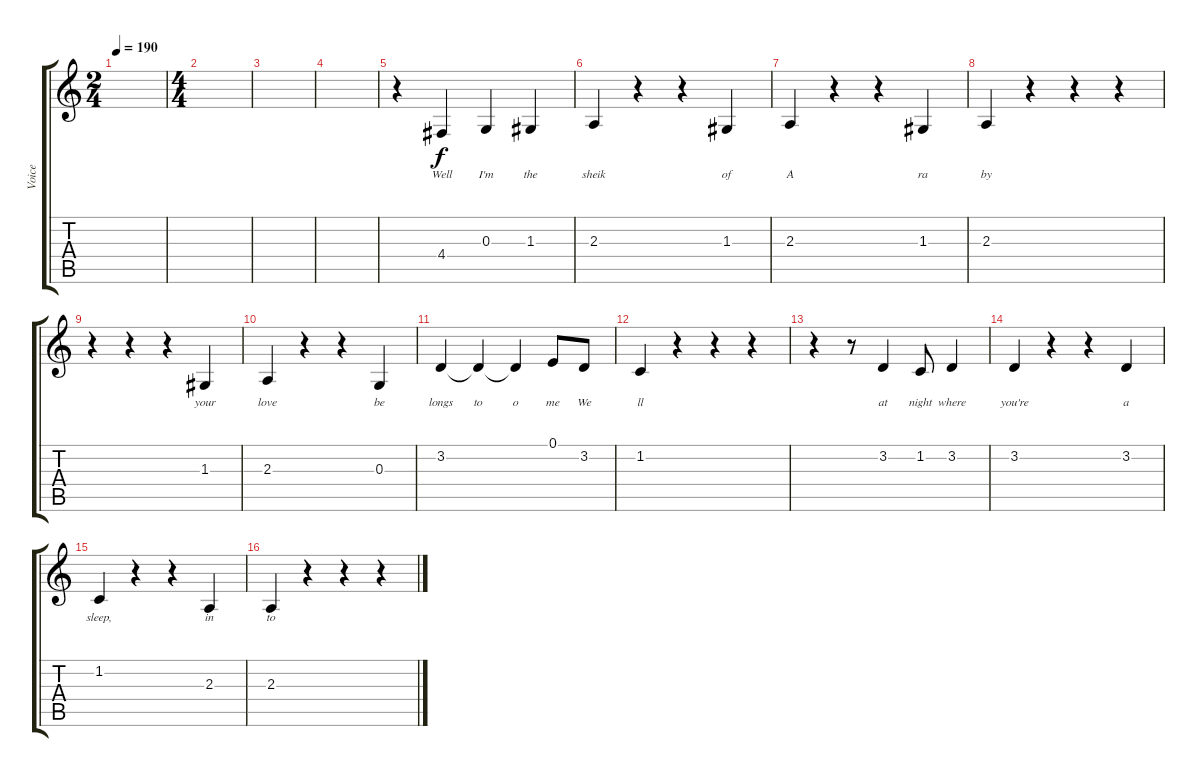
\track ("Voice" "Voice") {instrument accordion}
\staff {score tabs}
\tuning (E4 B3 G3 D3 A2 E2) {hide}
\ts (2 4)
\tempo 190
\clef g2
\ks c
|
\ts (4 4)
|
|
|
r.4 4.4.4{lyrics (0 "Well") lyrics (1 "") lyrics (2 "") lyrics (3 "") lyrics (4 "")} 0.3.4{lyrics (0 "I'm") lyrics (1 "") lyrics (2 "") lyrics (3 "") lyrics (4 "")} 1.3.4{lyrics (0 "the") lyrics (1 "") lyrics (2 "") lyrics (3 "") lyrics (4 "")} |
2.3.4{lyrics (0 "sheik") lyrics (1 "") lyrics (2 "") lyrics (3 "") lyrics (4 "")} r.4 r.4 1.3.4{lyrics (0 "of") lyrics (1 "") lyrics (2 "") lyrics (3 "") lyrics (4 "")} |
2.3.4{lyrics (0 "A") lyrics (1 "") lyrics (2 "") lyrics (3 "") lyrics (4 "")} r.4 r.4 1.3.4{lyrics (0 "ra") lyrics (1 "") lyrics (2 "") lyrics (3 "") lyrics (4 "")} |
2.3.4{lyrics (0 "by") lyrics (1 "") lyrics (2 "") lyrics (3 "") lyrics (4 "")} r.4 r.4 r.4 |
r.4 r.4 r.4 1.3.4{lyrics (0 "your") lyrics (1 "") lyrics (2 "") lyrics (3 "") lyrics (4 "")} |
2.3.4{lyrics (0 "love") lyrics (1 "") lyrics (2 "") lyrics (3 "") lyrics (4 "")} r.4 r.4 0.3.4{lyrics (0 "be") lyrics (1 "") lyrics (2 "") lyrics (3 "") lyrics (4 "")} |
3.2.4{lyrics (0 "longs") lyrics (1 "") lyrics (2 "") lyrics (3 "") lyrics (4 "")} 3.2{t}.4{lyrics (0 "to") lyrics (1 "") lyrics (2 "") lyrics (3 "") lyrics (4 "")} 3.2{t}.4{lyrics (0 "o") lyrics (1 "") lyrics (2 "") lyrics (3 "") lyrics (4 "")} 0.1.8{lyrics (0 "me") lyrics (1 "") lyrics (2 "") lyrics (3 "") lyrics (4 "")} 3.2.8{lyrics (0 "We") lyrics (1 "") lyrics (2 "") lyrics (3 "") lyrics (4 "")} |
1.2.4{lyrics (0 "ll") lyrics (1 "") lyrics (2 "") lyrics (3 "") lyrics (4 "")} r.4 r.4 r.4 |
r.4 r.8 3.2.4{lyrics (0 "at") lyrics (1 "") lyrics (2 "") lyrics (3 "") lyrics (4 "")} 1.2.8{lyrics (0 "night") lyrics (1 "") lyrics (2 "") lyrics (3 "") lyrics (4 "")} 3.2.4{lyrics (0 "where") lyrics (1 "") lyrics (2 "") lyrics (3 "") lyrics (4 "")} |
3.2.4{lyrics (0 "you're") lyrics (1 "") lyrics (2 "") lyrics (3 "") lyrics (4 "")} r.4 r.4 3.2.4{lyrics (0 "a") lyrics (1 "") lyrics (2 "") lyrics (3 "") lyrics (4 "")} |
1.2.4{lyrics (0 "sleep,") lyrics (1 "") lyrics (2 "") lyrics (3 "") lyrics (4 "")} r.4 r.4 2.3.4{lyrics (0 "in") lyrics (1 "") lyrics (2 "") lyrics (3 "") lyrics (4 "")} |
2.3.4{lyrics (0 "to") lyrics (1 "") lyrics (2 "") lyrics (3 "") lyrics (4 "")} r.4 r.4 r.4
